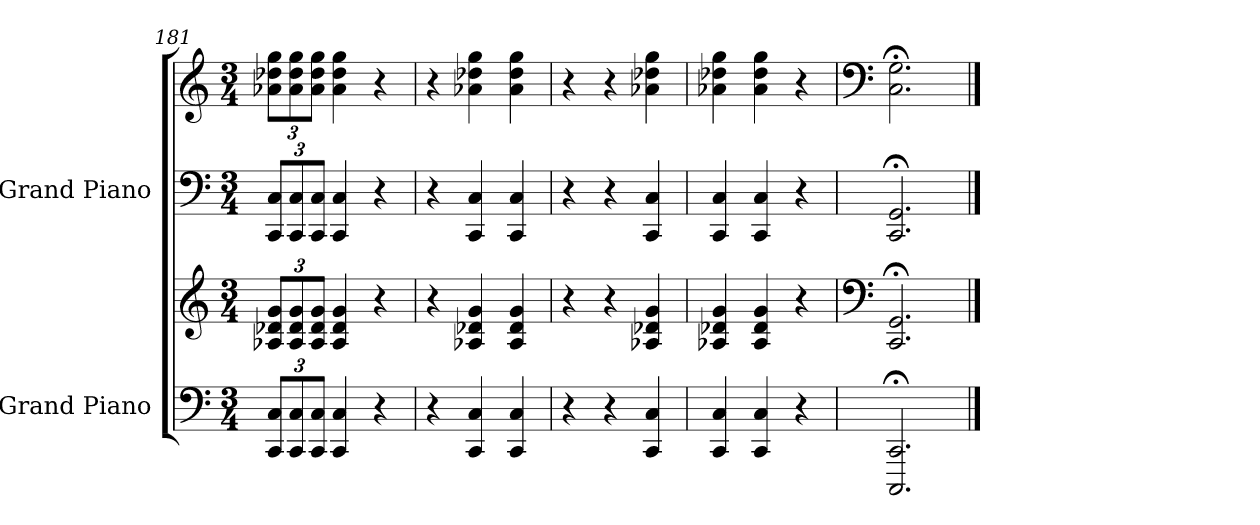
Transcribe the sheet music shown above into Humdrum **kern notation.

**kern	**kern	**kern	**kern
*part2	*part2	*part1	*part1
*staff4	*staff3	*staff2	*staff1
*I"Grand Piano	*	*I"Grand Piano	*
*I'Pno.	*	*I'Pno.	*
!!LO:LB:g=z
*clefF4	*clefG2	*clefF4	*clefG2
*k[]	*k[]	*k[]	*k[]
*M3/4	*M3/4	*M3/4	*M3/4
*Xbrackettup	*Xbrackettup	*Xbrackettup	*Xbrackettup
=181	=181	=181	=181
12CC/ 12C/L	12A-X/ 12d-X/ 12g/L	12CC/ 12C/L	12a-X\ 12dd-X\ 12gg\L
12CC/ 12C/	12A-/ 12d-/ 12g/	12CC/ 12C/	12a-\ 12dd-\ 12gg\
12CC/ 12C/J	12A-/ 12d-/ 12g/J	12CC/ 12C/J	12a-\ 12dd-\ 12gg\J
4CC/ 4C/	4A-/ 4d-/ 4g/	4CC/ 4C/	4a-\ 4dd-\ 4gg\
4r	4r	4r	4r
=182	=182	=182	=182
*	*	*	*MM60
4r	4r	4r	4r
4CC/ 4C/	4A-X/ 4d-X/ 4g/	4CC/ 4C/	4a-X\ 4dd-X\ 4gg\
4CC/ 4C/	4A-/ 4d-/ 4g/	4CC/ 4C/	4a-\ 4dd-\ 4gg\
=183	=183	=183	=183
4r	4r	4r	4r
4r	4r	4r	4r
4CC/ 4C/	4A-X/ 4d-X/ 4g/	4CC/ 4C/	4a-X\ 4dd-X\ 4gg\
=184	=184	=184	=184
4CC/ 4C/	4A-X/ 4d-X/ 4g/	4CC/ 4C/	4a-X\ 4dd-X\ 4gg\
4CC/ 4C/	4A-/ 4d-/ 4g/	4CC/ 4C/	4a-\ 4dd-\ 4gg\
4r	4r	4r	4r
=185	=185	=185	=185
*	*clefF4	*	*clefF4
2.CCC/;< 2.CC/;<	2.CC/;< 2.GG/;<	2.CC/;< 2.GG/;<	2.C\;< 2.G\;<
==	==	==	==
*-	*-	*-	*-
